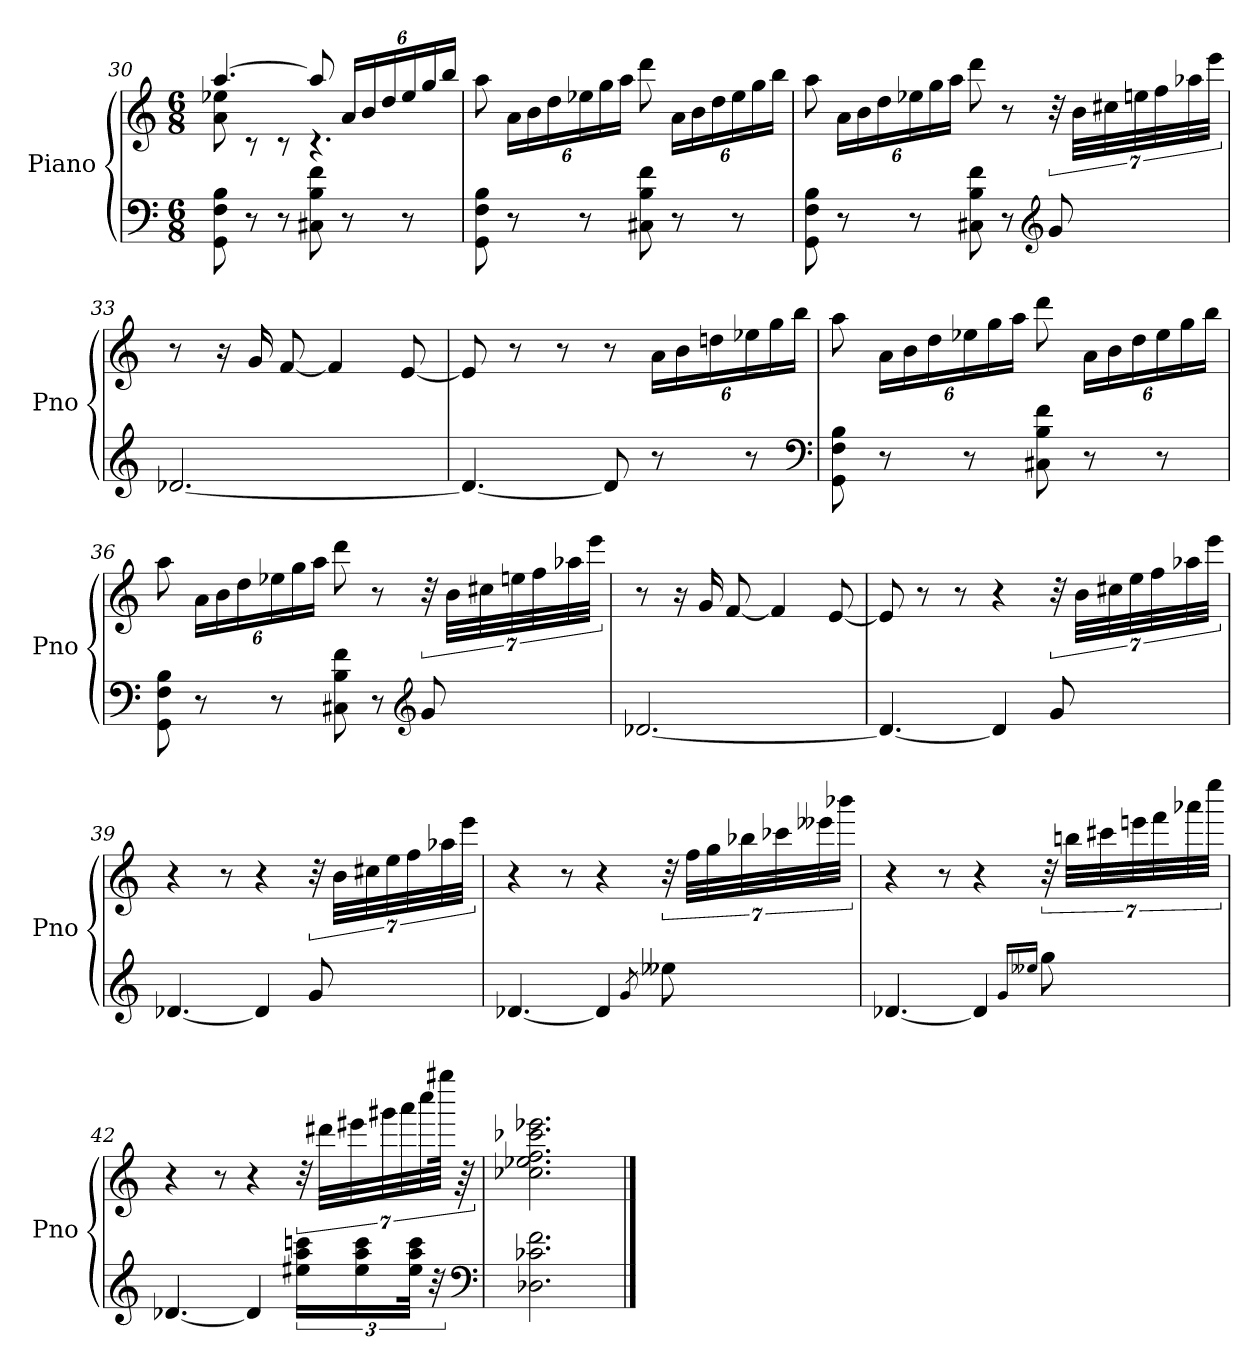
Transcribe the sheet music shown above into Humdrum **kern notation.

**kern	**kern
*part1	*part1
*staff2	*staff1
*I"Piano	*
*I'Pno	*
*clefF4	*clefG2
*k[]	*k[]
*M6/8	*M6/8
=30	=30
*	*^
8GG 8F 8B	[4.aa	8a 8ee-X
8r	.	8rc
8r	.	8rc
8C#X 8B 8f	8aa]	4.rc
8r	24aLL	.
.	24b	.
.	24dd	.
8r	24ee-	.
.	24gg	.
.	24bbJJ	.
*	*v	*v
=31	=31
8GG 8F 8B	8aa
8r	24aLL
.	24b
.	24dd
8r	24ee-X
.	24gg
.	24aaJJ
8C#X 8B 8f	8ddd
8r	24aLL
.	24b
.	24dd
8r	24ee-
.	24gg
.	24bbJJ
=32	=32
8GG 8F 8B	8aa
8r	24aLL
.	24b
.	24dd
8r	24ee-X
.	24gg
.	24aaJJ
8C#X 8B 8f	8ddd
8r	8r
*clefG2	*
8g	56r
.	56bLLL
.	56cc#X
.	56een
.	56ff
.	56aa-X
.	56eeeJJJ
=33	=33
[2.d-X	8r
.	16r
.	16g
.	[8f
.	4f]
.	[8e
=34	=34
4.d-_	8e]
.	8r
.	8r
8d-]	8r
8r	24aLL
.	24b
.	24ddn
8r	24ee-X
.	24gg
.	24bbJJ
*clefF4	*
=35	=35
8GG 8F 8B	8aa
8r	24aLL
.	24b
.	24dd
8r	24ee-X
.	24gg
.	24aaJJ
8C#X 8B 8f	8ddd
8r	24aLL
.	24b
.	24dd
8r	24ee-
.	24gg
.	24bbJJ
=36	=36
8GG 8F 8B	8aa
8r	24aLL
.	24b
.	24dd
8r	24ee-X
.	24gg
.	24aaJJ
8C#X 8B 8f	8ddd
8r	8r
*clefG2	*
8g	56r
.	56bLLL
.	56cc#X
.	56een
.	56ff
.	56aa-X
.	56eeeJJJ
=37	=37
[2.d-X	8r
.	16r
.	16g
.	[8f
.	4f]
.	[8e
=38	=38
4.d-_	8e]
.	8r
.	8r
4d-]	4r
8g	56r
.	56bLLL
.	56cc#X
.	56ee
.	56ff
.	56aa-X
.	56eeeJJJ
=39	=39
[4.d-X	4r
.	8r
4d-]	4r
8g	56r
.	56bLLL
.	56cc#X
.	56ee
.	56ff
.	56aa-X
.	56eeeJJJ
=40	=40
[4.d-X	4r
.	8r
4d-]	4r
8qg/	.
8ee--X	56r
.	56ffLLL
.	56gg
.	56bb-X
.	56ccc-X
.	56eee--X
.	56bbb-XJJJ
=41	=41
[4.d-X	4r
.	8r
4d-]	4r
16qqg/LL	.
16qqee--X/JJ	.
8gg	56r
.	56bbnLLL
.	56ccc#X
.	56eeen
.	56fff
.	56aaa-X
.	56eeeeJJJ
=42	=42
[4.d-X	4r
.	8r
4d-]	4r
24ee#X 24aa 24cccnLL	56r
.	56ddd#XLLL
.	56eee#X
24ee# 24aa 24ccc	.
.	56ggg#X
.	56aaa
48ee# 48aa 48cccJJk	.
.	56cccc
48r	.
.	112gggg#XJJJk
.	112r
*clefF4	*
=43	=43
2.D-X 2.c-X 2.f	2.cc-X 2.ee-X 2.ff 2.ccc-X 2.eee-X
==	==
*-	*-
